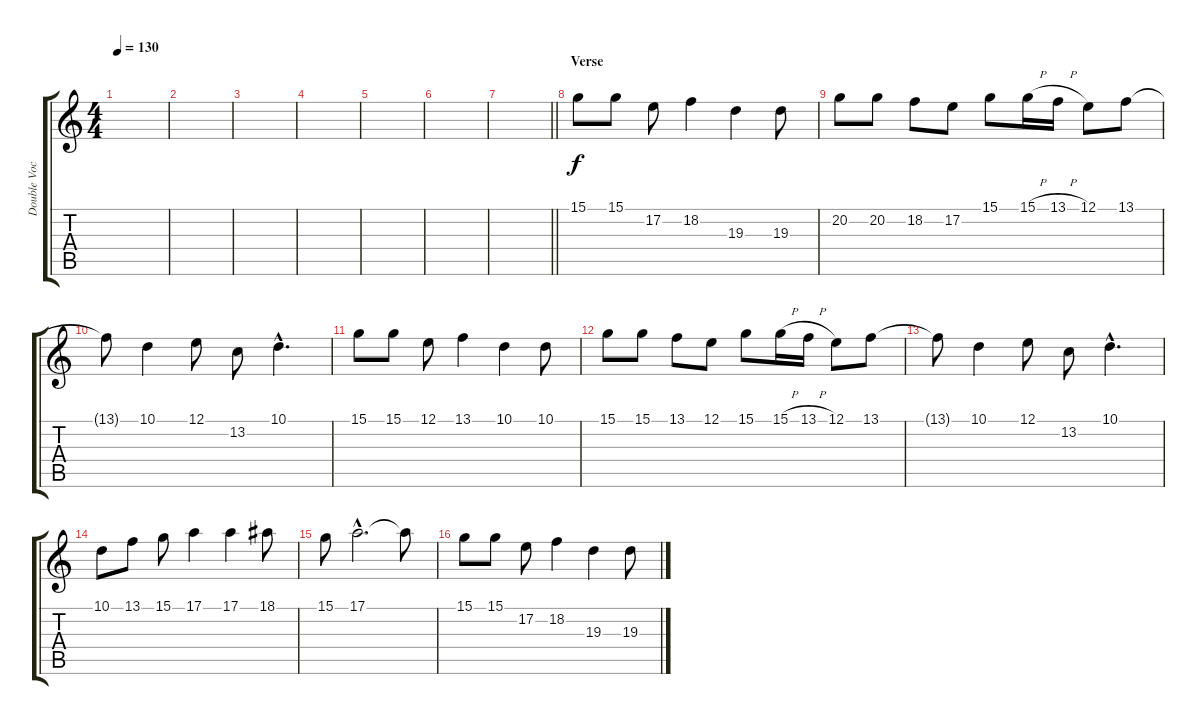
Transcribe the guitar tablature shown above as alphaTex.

\track ("Double Vocal" "Double Voc") {instrument lead4chiff}
\staff {score tabs}
\tuning (E4 B3 G3 D3 A2 E2) {hide}
\ts (4 4)
\tempo 130
\clef g2
\ks c
|
|
|
|
|
|
\barLineRight lightlight
|
\section ("" "Verse")
15.1.8 15.1.8 17.2.8 18.2.4 19.3.4 19.3.8 |
20.2.8 20.2.8 18.2.8 17.2.8 15.1.8 15.1{h}.16 13.1{h}.16 12.1.8 13.1.8 |
13.1{t}.8 10.1.4 12.1.8 13.2.8 10.1{hac}.4{d} |
15.1.8 15.1.8 12.1.8 13.1.4 10.1.4 10.1.8 |
15.1.8 15.1.8 13.1.8 12.1.8 15.1.8 15.1{h}.16 13.1{h}.16 12.1.8 13.1.8 |
13.1{t}.8 10.1.4 12.1.8 13.2.8 10.1{hac}.4{d} |
10.1.8 13.1.8 15.1.8 17.1.4 17.1.4 18.1.8 |
15.1.8 17.1{hac}.2{d} 17.1{t}.8 |
15.1.8 15.1.8 17.2.8 18.2.4 19.3.4 19.3.8
